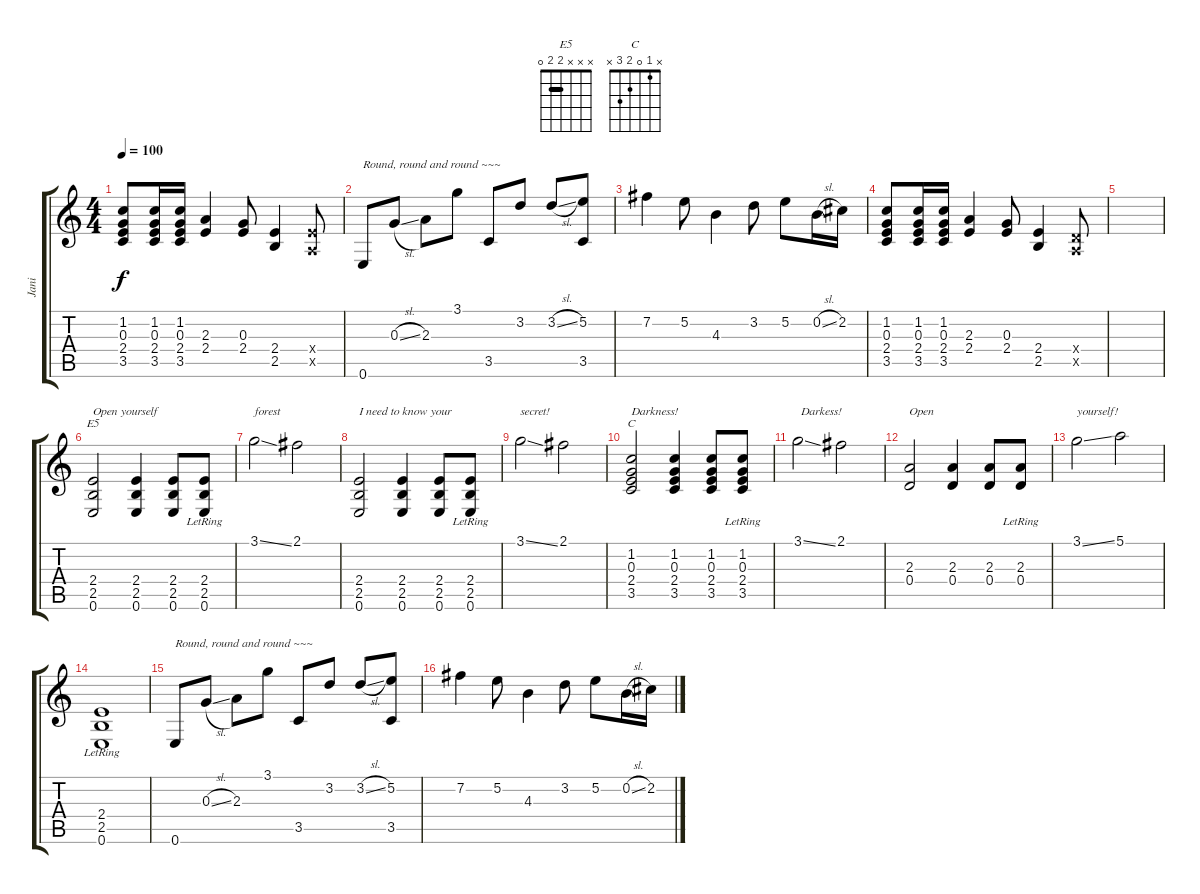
\track ("Jani" "Jani") {instrument distortionguitar}
\staff {score tabs}
\tuning (E4 B3 G3 D3 A2 E2) {hide}
\chord ("E5" x x x 2 2 0) {barre 2}
\chord ("C" x 1 0 2 3 x)
\ts (4 4)
\tempo 100
\clef g2
\ks c
(1.2 0.3 2.4 3.5).8{dy f} (1.2 0.3 2.4 3.5).16 (1.2 0.3 2.4 3.5).16 (2.3 2.4).4 (0.3 2.4).8 (2.4 2.5).4 (2.4{x} 0.5{x}).8 |
0.6.8{txt "Round, round and round ~~~"} 0.3{sl}.8 2.3.8 3.1.8 3.5.8 3.2.8 3.2{sl}.8 (5.2 3.5).8 |
7.2.4 5.2.8 4.3.4 3.2.8 5.2.8 0.2{sl}.16 2.2.16 |
(1.2 0.3 2.4 3.5).8 (1.2 0.3 2.4 3.5).16 (1.2 0.3 2.4 3.5).16 (2.3 2.4).4 (0.3 2.4).8 (2.4 2.5).4 (0.4{x} 0.5{x}).8 |
|
(2.4 2.5 0.6).2{ch "E5" txt "Open yourself"} (2.4 2.5 0.6).4 (2.4 2.5 0.6).8 (2.4{lr} 2.5{lr} 0.6{lr}).8 |
3.1{ss}.2{txt "forest"} 2.1.2 |
(2.4 2.5 0.6).2{txt "I need to know your "} (2.4 2.5 0.6).4 (2.4 2.5 0.6).8 (2.4{lr} 2.5{lr} 0.6{lr}).8 |
3.1{ss}.2{txt "secret! "} 2.1.2 |
(1.2 0.3 2.4 3.5).2{ch "C" txt "Darkness!"} (1.2 0.3 2.4 3.5).4 (1.2 0.3 2.4 3.5).8 (1.2{lr} 0.3{lr} 2.4{lr} 3.5{lr}).8 |
3.1{ss}.2{txt " Darkess!"} 2.1.2 |
(2.3 0.4).2{txt "Open "} (2.3 0.4).4 (2.3 0.4).8 (2.3{lr} 0.4{lr}).8 |
3.1{ss}.2{txt "yourself!"} 5.1.2 |
(2.4{lr} 2.5{lr} 0.6{lr}).1 |
0.6.8{txt "Round, round and round ~~~"} 0.3{sl}.8 2.3.8 3.1.8 3.5.8 3.2.8 3.2{sl}.8 (5.2 3.5).8 |
7.2.4 5.2.8 4.3.4 3.2.8 5.2.8 0.2{sl}.16 2.2.16
